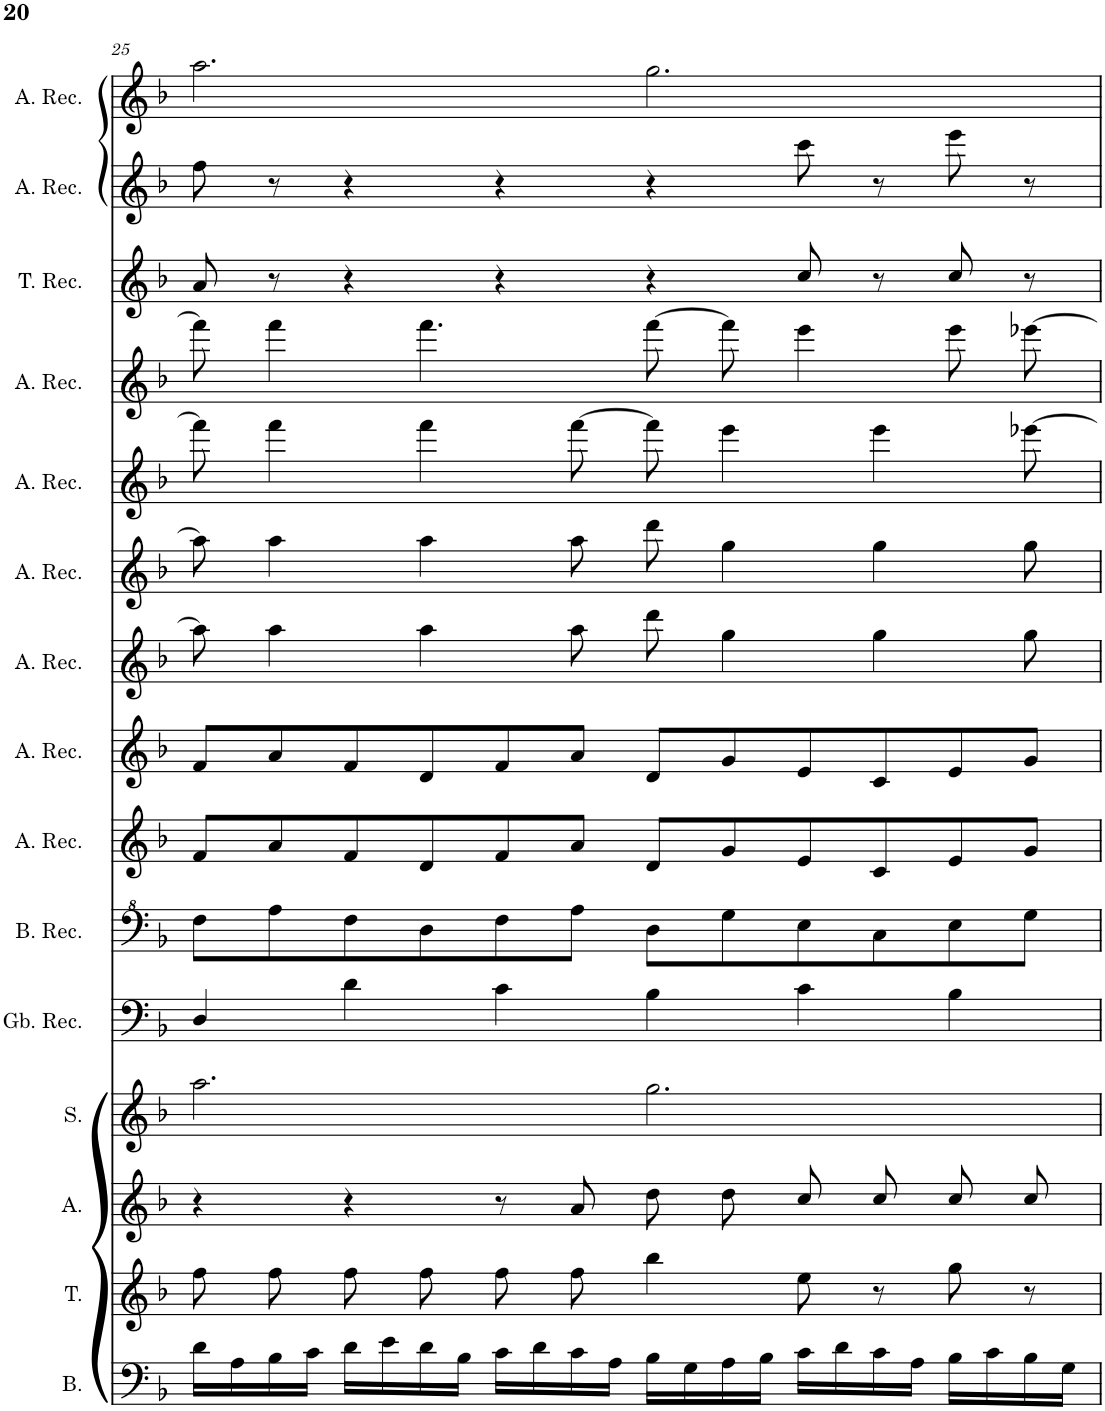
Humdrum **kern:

**kern	**kern	**kern	**kern	**kern	**kern	**kern	**kern	**kern	**kern	**kern	**kern	**kern	**kern	**kern	**kern
*part16	*part15	*part14	*part13	*part12	*part11	*part10	*part9	*part8	*part7	*part6	*part5	*part4	*part3	*part2	*part1
*staff16	*staff15	*staff14	*staff13	*staff12	*staff11	*staff10	*staff9	*staff8	*staff7	*staff6	*staff5	*staff4	*staff3	*staff2	*staff1
*I"Bass	*I"Tenor	*I"Alto	*I"Soprano	*I"Greatbass Recorder	*I"Bass Recorder	*I"Alto Recorder	*I"Alto Recorder	*I"Alto Recorder	*I"Alto Recorder	*I"Alto Recorder	*I"Alto Recorder	*I"Timpani	*I"Tenor Recorder	*I"Alto Recorder	*I"Alto Recorder
*I'B.	*I'T.	*I'A.	*I'S.	*I'Gb. Rec.	*I'B. Rec.	*I'A. Rec.	*I'A. Rec.	*I'A. Rec.	*I'A. Rec.	*I'A. Rec.	*I'A. Rec.	*I'Timp.	*I'T. Rec.	*I'A. Rec.	*I'A. Rec.
!!LO:PB:g=z
*clefF4	*clefG2	*clefG2	*clefG2	*clefF4	*clefF^4	*clefG2	*clefG2	*clefG2	*clefG2	*clefG2	*clefG2	*clefF4	*clefG2	*clefG2	*clefG2
*k[b-]	*k[b-]	*k[b-]	*k[b-]	*k[b-]	*k[b-]	*k[b-]	*k[b-]	*k[b-]	*k[b-]	*k[b-]	*k[b-]	*k[b-]	*k[b-]	*k[b-]	*k[b-]
*M6/4	*M6/4	*M6/4	*M6/4	*M6/4	*M6/4	*M6/4	*M6/4	*M6/4	*M6/4	*M6/4	*M6/4	*M6/4	*M6/4	*M6/4	*M6/4
=25	=25	=25	=25	=25	=25	=25	=25	=25	=25	=25	=25	=25	=25	=25	=25
16d\LL	8ff\L	4r	2.aa\	4D/	8f\L	8f/L	8f/L	8aa\]	8aa\]	8fff\]	8fff\]	8F	8a/	8ff\	2.aa\
16A\	.	.	.	.	.	.	.	.	.	.	.	.	.	.	.
16B-\	8ff\	.	.	.	8a\	8a/	8a/	4aa\	4aa\	4fff\	4fff\	8r	8r	8r	.
16c\JJ	.	.	.	.	.	.	.	.	.	.	.	.	.	.	.
16d\LL	8ff\	4r	.	4d\	8f\	8f/	8f/	.	.	.	.	4r	4r	4r	.
16e\	.	.	.	.	.	.	.	.	.	.	.	.	.	.	.
16d\	8ff\	.	.	.	8d\	8d/	8d/	4aa\	4aa\	4fff\	4.fff\	.	.	.	.
16B-\JJ	.	.	.	.	.	.	.	.	.	.	.	.	.	.	.
16c\LL	8ff\	8r	.	4c\	8f\	8f/	8f/	.	.	.	.	4r	4r	4r	.
16d\	.	.	.	.	.	.	.	.	.	.	.	.	.	.	.
16c\	8ff\J	8a/	.	.	8a\J	8a/J	8a/J	8aa\	8aa\	[8fff\	.	.	.	.	.
16A\JJ	.	.	.	.	.	.	.	.	.	.	.	.	.	.	.
16B-\LL	4bb-\	8dd\L	2.gg\	4B-\	8d\L	8d/L	8d/L	8ddd\	8ddd\	8fff\]	[8fff\L	4r	4r	4r	2.gg\
16G\	.	.	.	.	.	.	.	.	.	.	.	.	.	.	.
16A\	.	8dd\	.	.	8g\	8g/	8g/	4gg\	4gg\	4eee\	8fff\J]	.	.	.	.
16B-\JJ	.	.	.	.	.	.	.	.	.	.	.	.	.	.	.
16c\LL	8ee\	8cc\	.	4c\	8e\	8e/	8e/	.	.	.	4eee\	8C	8cc/	8ccc\	.
16d\	.	.	.	.	.	.	.	.	.	.	.	.	.	.	.
16c\	8r	8cc\	.	.	8c\	8c/	8c/	4gg\	4gg\	4eee\	.	8r	8r	8r	.
16A\JJ	.	.	.	.	.	.	.	.	.	.	.	.	.	.	.
16B-\LL	8gg\	8cc\	.	4B-\	8e\	8e/	8e/	.	.	.	8eee\L	8C	8cc/	8eee\	.
16c\	.	.	.	.	.	.	.	.	.	.	.	.	.	.	.
16B-\	8r	8cc\J	.	.	8g\J	8g/J	8g/J	8gg\	8gg\	[8eee-X\	[8eee-X\J	8r	8r	8r	.
16G\JJ	.	.	.	.	.	.	.	.	.	.	.	.	.	.	.
=	=	=	=	=	=	=	=	=	=	=	=	=	=	=	=
*-	*-	*-	*-	*-	*-	*-	*-	*-	*-	*-	*-	*-	*-	*-	*-
